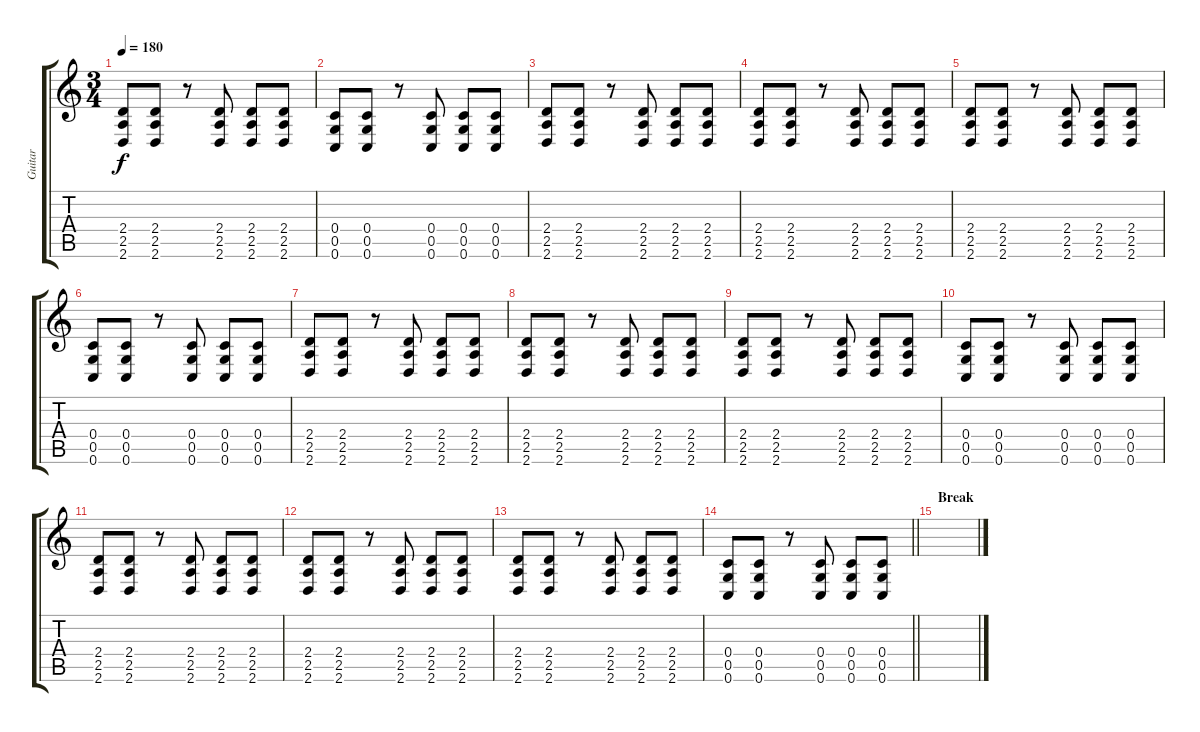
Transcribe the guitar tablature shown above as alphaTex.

\track ("Guitar" "Guitar") {instrument distortionguitar}
\staff {score tabs}
\tuning (D4 A3 F3 C3 G2 C2) {hide}
\ts (3 4)
\tempo 180
\clef g2
\ks c
(2.4 2.5 2.6).8{dy f} (2.4 2.5 2.6).8 r.8 (2.4 2.5 2.6).8 (2.4 2.5 2.6).8 (2.4 2.5 2.6).8 |
(0.4 0.5 0.6).8 (0.4 0.5 0.6).8 r.8 (0.4 0.5 0.6).8 (0.4 0.5 0.6).8 (0.4 0.5 0.6).8 |
(2.4 2.5 2.6).8 (2.4 2.5 2.6).8 r.8 (2.4 2.5 2.6).8 (2.4 2.5 2.6).8 (2.4 2.5 2.6).8 |
(2.4 2.5 2.6).8 (2.4 2.5 2.6).8 r.8 (2.4 2.5 2.6).8 (2.4 2.5 2.6).8 (2.4 2.5 2.6).8 |
(2.4 2.5 2.6).8 (2.4 2.5 2.6).8 r.8 (2.4 2.5 2.6).8 (2.4 2.5 2.6).8 (2.4 2.5 2.6).8 |
(0.4 0.5 0.6).8 (0.4 0.5 0.6).8 r.8 (0.4 0.5 0.6).8 (0.4 0.5 0.6).8 (0.4 0.5 0.6).8 |
(2.4 2.5 2.6).8{volume 12 instrument distortionguitar} (2.4 2.5 2.6).8 r.8 (2.4 2.5 2.6).8 (2.4 2.5 2.6).8 (2.4 2.5 2.6).8 |
(2.4 2.5 2.6).8 (2.4 2.5 2.6).8 r.8 (2.4 2.5 2.6).8 (2.4 2.5 2.6).8 (2.4 2.5 2.6).8 |
(2.4 2.5 2.6).8 (2.4 2.5 2.6).8 r.8 (2.4 2.5 2.6).8 (2.4 2.5 2.6).8 (2.4 2.5 2.6).8 |
(0.4 0.5 0.6).8 (0.4 0.5 0.6).8 r.8 (0.4 0.5 0.6).8 (0.4 0.5 0.6).8 (0.4 0.5 0.6).8 |
(2.4 2.5 2.6).8 (2.4 2.5 2.6).8 r.8 (2.4 2.5 2.6).8 (2.4 2.5 2.6).8 (2.4 2.5 2.6).8 |
(2.4 2.5 2.6).8 (2.4 2.5 2.6).8 r.8 (2.4 2.5 2.6).8 (2.4 2.5 2.6).8 (2.4 2.5 2.6).8 |
(2.4 2.5 2.6).8 (2.4 2.5 2.6).8 r.8 (2.4 2.5 2.6).8 (2.4 2.5 2.6).8 (2.4 2.5 2.6).8 |
\barLineRight lightlight
(0.4 0.5 0.6).8 (0.4 0.5 0.6).8 r.8 (0.4 0.5 0.6).8 (0.4 0.5 0.6).8 (0.4 0.5 0.6).8 |
\section ("" "Break")
